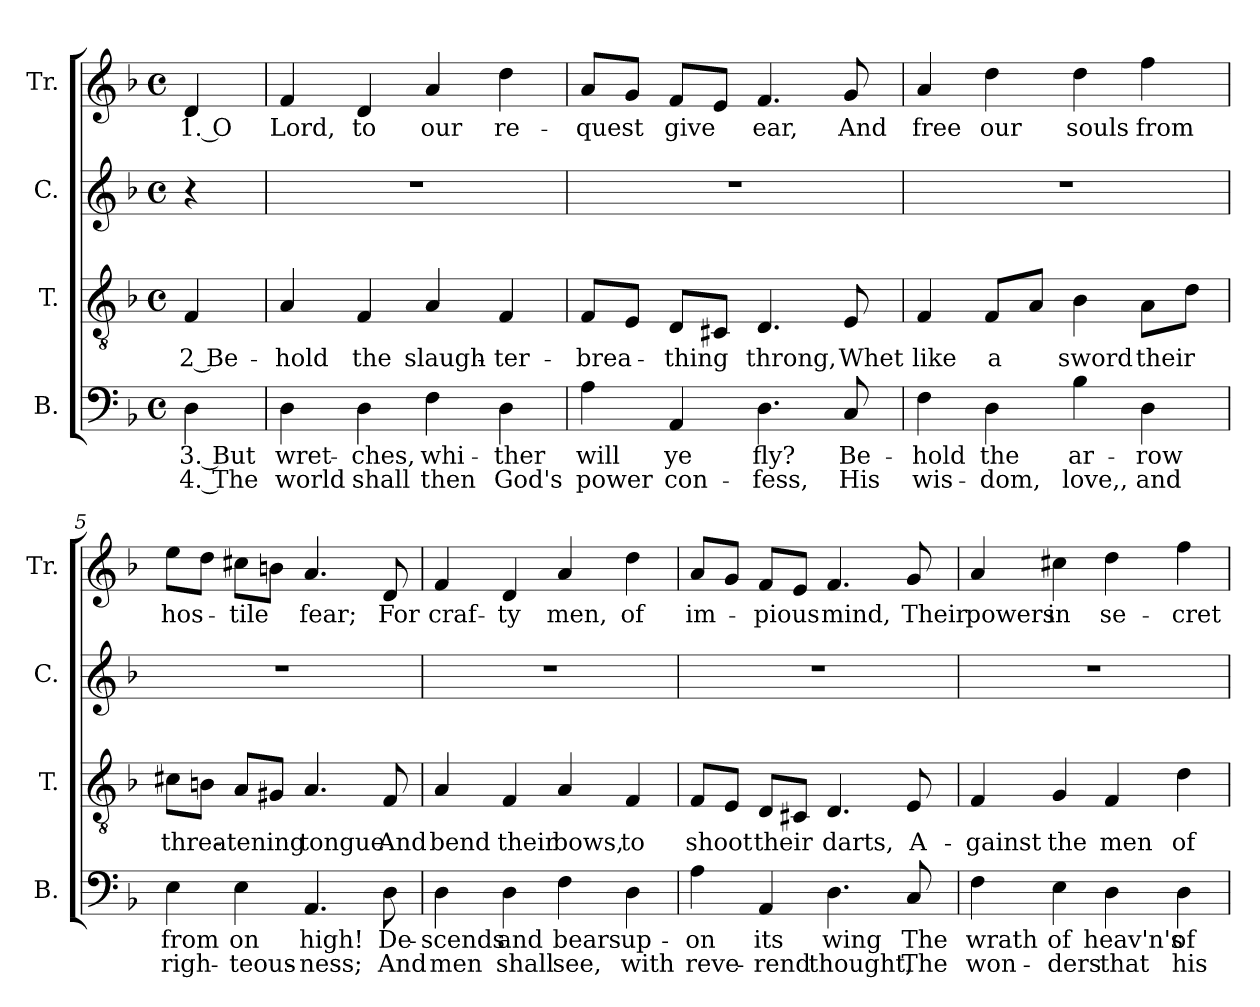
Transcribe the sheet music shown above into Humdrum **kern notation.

**kern	**text	**text	**kern	**text	**kern	**kern	**text
*part4	*part4	*part4	*part3	*part3	*part2	*part1	*part1
*staff4	*staff4	*staff4	*staff3	*staff3	*staff2	*staff1	*staff1
*I"B.	*	*	*I"T.	*	*I"C.	*I"Tr.	*
*I'B.	*	*	*I'T.	*	*I'C.	*I'Tr.	*
*clefF4	*	*	*clefGv2	*	*clefG2	*clefG2	*
*k[b-]	*	*	*k[b-]	*	*k[b-]	*k[b-]	*
*M4/4	*	*	*M4/4	*	*M4/4	*M4/4	*
*met(c)	*	*	*met(c)	*	*met(c)	*met(c)	*
*MM110	*	*	*MM110	*	*MM110	*MM110	*
=1	=1	=1	=1	=1	=1	=1	=1
4D\	3. But	4. The	4F/	2 Be-	4r	4d/	1. O
=2	=2	=2	=2	=2	=2	=2	=2
4D\	wret-	world	4A/	-hold	1r	4f/	Lord,
4D\	-ches,	shall	4F/	the	.	4d/	to
4F\	whi-	then	4A/	slaugh-	.	4a/	our
4D\	-ther	God's	4F/	-ter-	.	4dd\	re-
=3	=3	=3	=3	=3	=3	=3	=3
4A\	will	power	8F/L	-brea-	1r	8a/L	-quest
.	.	.	8E/J	.	.	8g/J	.
4AA/	ye	con-	8D/L	-thing	.	8f/L	give
.	.	.	8C#X/J	.	.	8e/J	.
4.D\	fly?	-fess,	4.D/	throng,	.	4.f/	ear,
8C/	Be-	His	8E/	Whet	.	8g/	And
=4	=4	=4	=4	=4	=4	=4	=4
4F\	-hold	wis-	4F/	like	1r	4a/	free
4D\	the	-dom,	8F/L	a	.	4dd\	our
.	.	.	8A/J	.	.	.	.
4B-\	ar-	love,,	4B-\	sword	.	4dd\	souls
4D\	-row	and	8A\L	their	.	4ff\	from
.	.	.	8d\J	.	.	.	.
!!LO:LB:g=z
=5	=5	=5	=5	=5	=5	=5	=5
4E\	from	righ-	8c#X\L	threa-	1r	8ee\L	hos-
.	.	.	8Bn\J	.	.	8dd\J	.
4E\	on	-teous-	8A/L	-tening	.	8cc#X\L	-tile
.	.	.	8G#X/J	.	.	8bn\J	.
4.AA/	high!	-ness;	4.A/	tongue	.	4.a/	fear;
8D\	De-	And	8F/	And	.	8d/	For
=6	=6	=6	=6	=6	=6	=6	=6
4D\	-scends	men	4A/	bend	1r	4f/	craf-
4D\	and	shall	4F/	their	.	4d/	-ty
4F\	bears	see,	4A/	bows,	.	4a/	men,
4D\	up-	with	4F/	to	.	4dd\	of
=7	=7	=7	=7	=7	=7	=7	=7
4A\	-on	reve-	8F/L	shoot	1r	8a/L	im-
.	.	.	8E/J	.	.	8g/J	.
4AA/	its	-rend	8D/L	their	.	8f/L	-pious
.	.	.	8C#X/J	.	.	8e/J	.
4.D\	wing	thought,	4.D/	darts,	.	4.f/	mind,
8C/	The	The	8E/	A-	.	8g/	Their
=8	=8	=8	=8	=8	=8	=8	=8
4F\	wrath	won-	4F/	-gainst	1r	4a/	powers
4E\	of	-ders	4G/	the	.	4cc#X\	in
4D\	heav'n's	that	4F/	men	.	4dd\	se-
4D\	of-	his	4d\	of	.	4ff\	-cret
=	=	=	=	=	=	=	=
*-	*-	*-	*-	*-	*-	*-	*-
